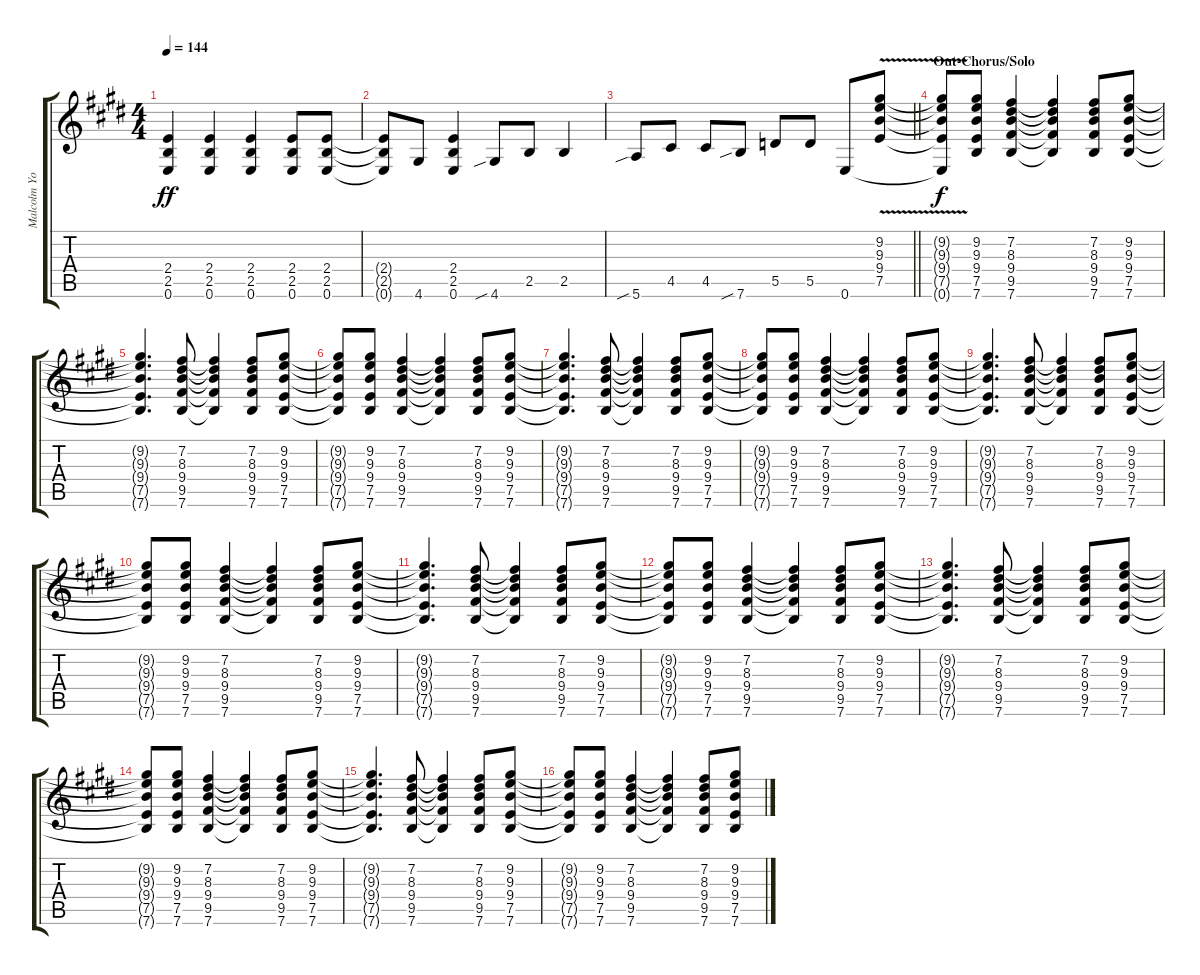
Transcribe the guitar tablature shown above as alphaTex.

\track ("Malcolm Young" "Malcolm Yo") {instrument distortionguitar}
\staff {score tabs}
\tuning (E4 B3 G3 D3 A2 E2) {hide}
\ts (4 4)
\tempo 144
\clef g2
\ks e
(2.4{t} 2.5{t} 0.6{t}).4{dy ff} (2.4 2.5 0.6).4 (2.4 2.5 0.6).4 (2.4 2.5 0.6).8 (2.4 2.5 0.6).8 |
\ks c#minor
(2.4{t} 2.5{t} 0.6{t}).8 4.6.8 (2.4 2.5 0.6).4 4.6{sib}.8 2.5.8 2.5.4 |
\barLineRight lightlight
5.6{sib}.8 4.5.8 4.5.8 7.6{sib}.8 5.5.8 5.5.8 0.6.8 (9.2{v} 9.3 9.4 7.5).8 |
\section ("" "Out-Chorus/Solo")
(9.2{t} 9.3{t} 9.4{t} 7.5{t} 0.6{t}).8{dy f} (9.2 9.3 9.4 7.5 7.6).8 (7.2 8.3 9.4 9.5 7.6).4 (7.2{t} 8.3{t} 9.4{t} 9.5{t} 7.6{t}).4 (7.2 8.3 9.4 9.5 7.6).8 (9.2 9.3 9.4 7.5 7.6).8 |
\ks e
(9.2{t} 9.3{t} 9.4{t} 7.5{t} 7.6{t}).4{d} (7.2 8.3 9.4 9.5 7.6).8 (7.2{t} 8.3{t} 9.4{t} 9.5{t} 7.6{t}).4 (7.2 8.3 9.4 9.5 7.6).8 (9.2 9.3 9.4 7.5 7.6).8 |
\ks c#minor
(9.2{t} 9.3{t} 9.4{t} 7.5{t} 7.6{t}).8 (9.2 9.3 9.4 7.5 7.6).8 (7.2 8.3 9.4 9.5 7.6).4 (7.2{t} 8.3{t} 9.4{t} 9.5{t} 7.6{t}).4 (7.2 8.3 9.4 9.5 7.6).8 (9.2 9.3 9.4 7.5 7.6).8 |
(9.2{t} 9.3{t} 9.4{t} 7.5{t} 7.6{t}).4{d} (7.2 8.3 9.4 9.5 7.6).8 (7.2{t} 8.3{t} 9.4{t} 9.5{t} 7.6{t}).4 (7.2 8.3 9.4 9.5 7.6).8 (9.2 9.3 9.4 7.5 7.6).8 |
(9.2{t} 9.3{t} 9.4{t} 7.5{t} 7.6{t}).8 (9.2 9.3 9.4 7.5 7.6).8 (7.2 8.3 9.4 9.5 7.6).4 (7.2{t} 8.3{t} 9.4{t} 9.5{t} 7.6{t}).4 (7.2 8.3 9.4 9.5 7.6).8 (9.2 9.3 9.4 7.5 7.6).8 |
\ks e
(9.2{t} 9.3{t} 9.4{t} 7.5{t} 7.6{t}).4{d} (7.2 8.3 9.4 9.5 7.6).8 (7.2{t} 8.3{t} 9.4{t} 9.5{t} 7.6{t}).4 (7.2 8.3 9.4 9.5 7.6).8 (9.2 9.3 9.4 7.5 7.6).8 |
\ks c#minor
(9.2{t} 9.3{t} 9.4{t} 7.5{t} 7.6{t}).8 (9.2 9.3 9.4 7.5 7.6).8 (7.2 8.3 9.4 9.5 7.6).4 (7.2{t} 8.3{t} 9.4{t} 9.5{t} 7.6{t}).4 (7.2 8.3 9.4 9.5 7.6).8 (9.2 9.3 9.4 7.5 7.6).8 |
(9.2{t} 9.3{t} 9.4{t} 7.5{t} 7.6{t}).4{d} (7.2 8.3 9.4 9.5 7.6).8 (7.2{t} 8.3{t} 9.4{t} 9.5{t} 7.6{t}).4 (7.2 8.3 9.4 9.5 7.6).8 (9.2 9.3 9.4 7.5 7.6).8 |
(9.2{t} 9.3{t} 9.4{t} 7.5{t} 7.6{t}).8 (9.2 9.3 9.4 7.5 7.6).8 (7.2 8.3 9.4 9.5 7.6).4 (7.2{t} 8.3{t} 9.4{t} 9.5{t} 7.6{t}).4 (7.2 8.3 9.4 9.5 7.6).8 (9.2 9.3 9.4 7.5 7.6).8 |
\ks e
(9.2{t} 9.3{t} 9.4{t} 7.5{t} 7.6{t}).4{d} (7.2 8.3 9.4 9.5 7.6).8 (7.2{t} 8.3{t} 9.4{t} 9.5{t} 7.6{t}).4 (7.2 8.3 9.4 9.5 7.6).8 (9.2 9.3 9.4 7.5 7.6).8 |
\ks c#minor
(9.2{t} 9.3{t} 9.4{t} 7.5{t} 7.6{t}).8 (9.2 9.3 9.4 7.5 7.6).8 (7.2 8.3 9.4 9.5 7.6).4 (7.2{t} 8.3{t} 9.4{t} 9.5{t} 7.6{t}).4 (7.2 8.3 9.4 9.5 7.6).8 (9.2 9.3 9.4 7.5 7.6).8 |
(9.2{t} 9.3{t} 9.4{t} 7.5{t} 7.6{t}).4{d} (7.2 8.3 9.4 9.5 7.6).8 (7.2{t} 8.3{t} 9.4{t} 9.5{t} 7.6{t}).4 (7.2 8.3 9.4 9.5 7.6).8 (9.2 9.3 9.4 7.5 7.6).8 |
\ks e
(9.2{t} 9.3{t} 9.4{t} 7.5{t} 7.6{t}).8 (9.2 9.3 9.4 7.5 7.6).8 (7.2 8.3 9.4 9.5 7.6).4 (7.2{t} 8.3{t} 9.4{t} 9.5{t} 7.6{t}).4 (7.2 8.3 9.4 9.5 7.6).8 (9.2 9.3 9.4 7.5 7.6).8
